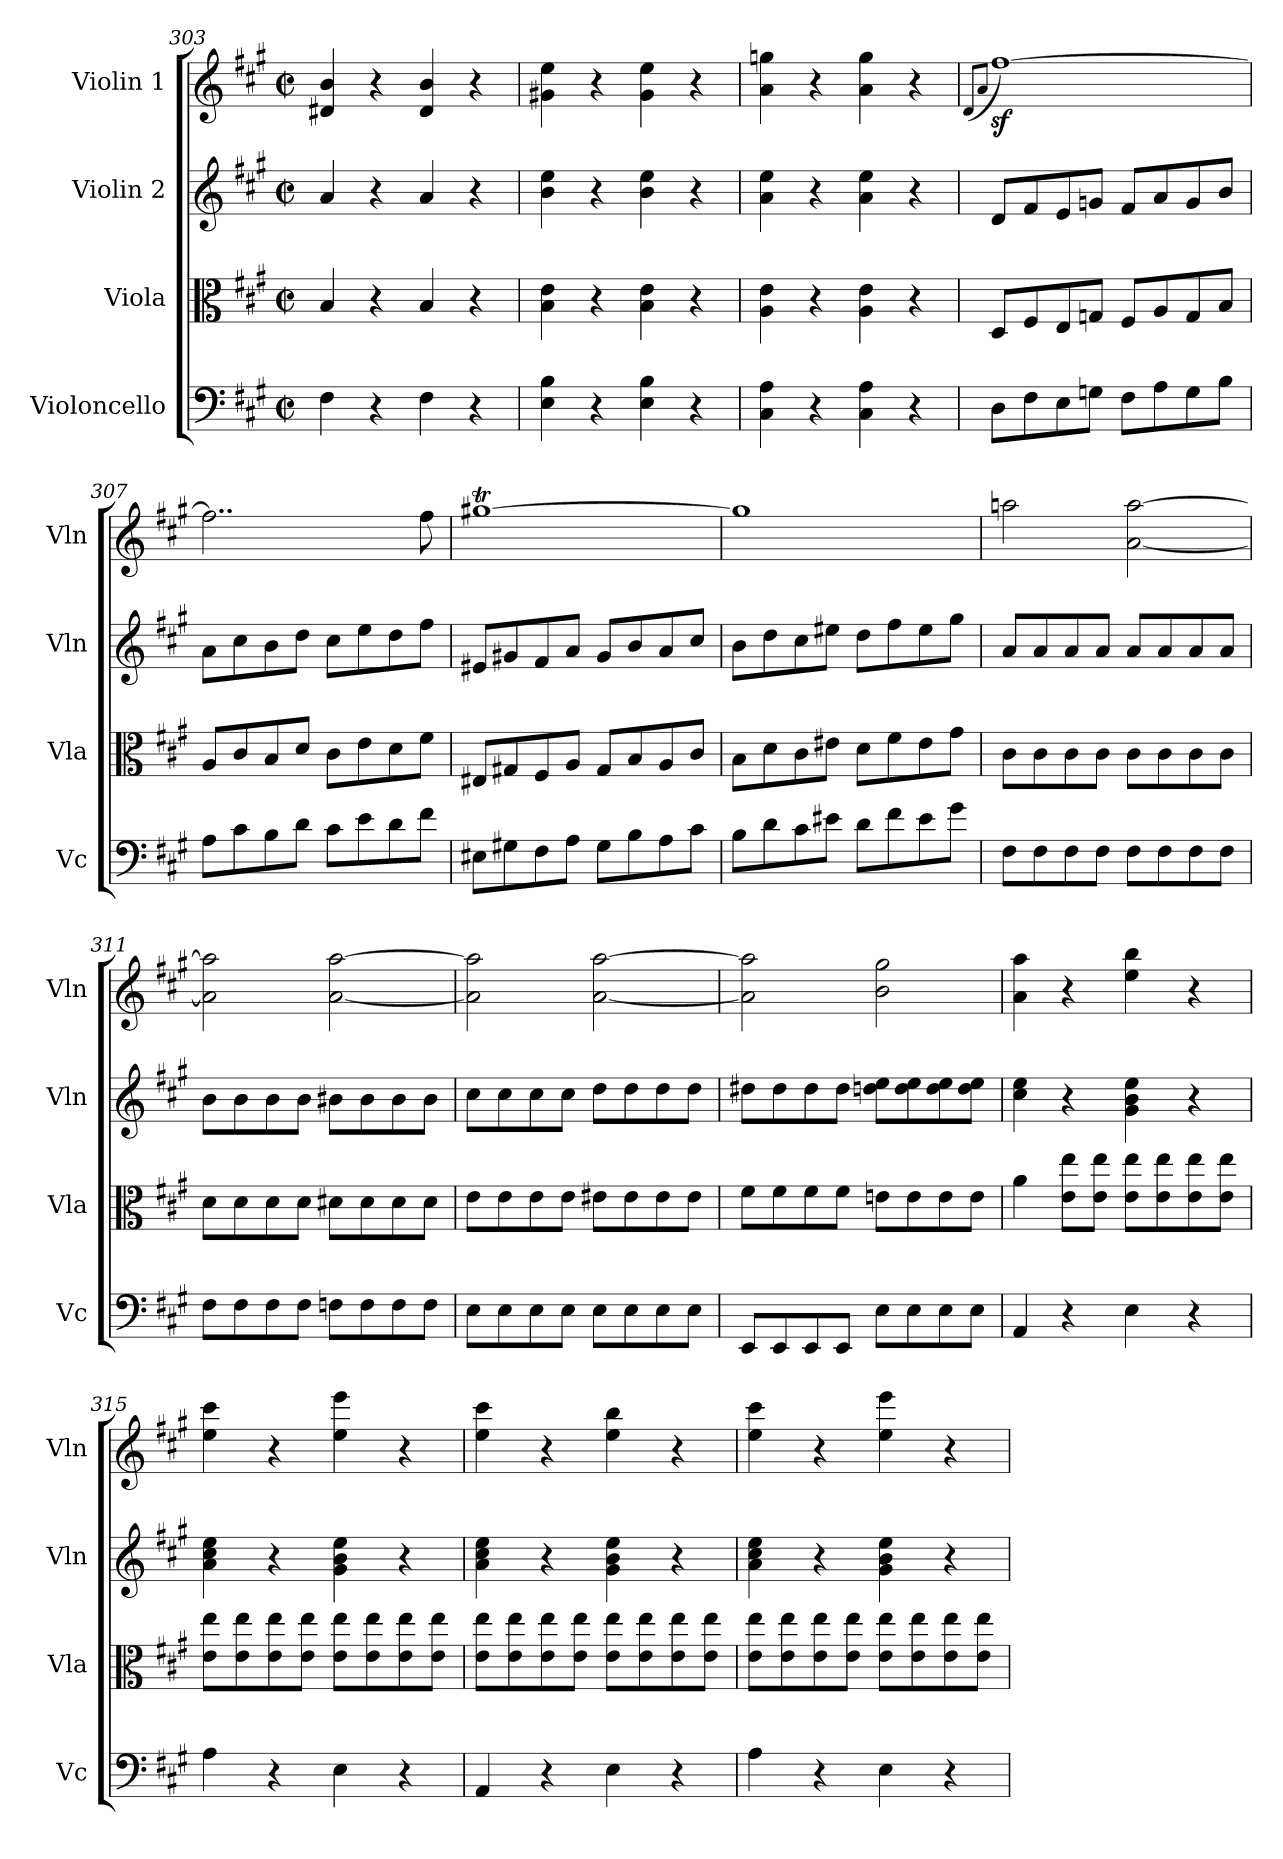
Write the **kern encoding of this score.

**kern	**kern	**kern	**kern
*part4	*part3	*part2	*part1
*staff4	*staff3	*staff2	*staff1
*I"Violoncello	*I"Viola	*I"Violin 2	*I"Violin 1
*I'Vc	*I'Vla	*I'Vln	*I'Vln
*clefF4	*clefC3	*clefG2	*clefG2
*k[f#c#g#]	*k[f#c#g#]	*k[f#c#g#]	*k[f#c#g#]
*M2/2	*M2/2	*M2/2	*M2/2
*met(c|)	*met(c|)	*met(c|)	*met(c|)
=303	=303	=303	=303
4F#\	4B/	4a/	4d#X/ 4b/
4r	4r	4r	4r
4F#\	4B/	4a/	4d#/ 4b/
4r	4r	4r	4r
=304	=304	=304	=304
4E\ 4B\	4B\ 4e\	4b\ 4ee\	4g#X\ 4ee\
4r	4r	4r	4r
4E\ 4B\	4B\ 4e\	4b\ 4ee\	4g#\ 4ee\
4r	4r	4r	4r
!!LO:LB:g=z
=305	=305	=305	=305
4C#\ 4A\	4A\ 4e\	4a\ 4ee\	4a\ 4ggn\
4r	4r	4r	4r
4C#\ 4A\	4A\ 4e\	4a\ 4ee\	4a\ 4gg\
4r	4r	4r	4r
!!LO:PB:g=z
=306	=306	=306	=306
.	.	.	(8qd/L
.	.	.	8qa/J
8D\L	8D/L	8d/L	[1ff#z<)
8F#\	8F#/	8f#/	.
8E\	8E/	8e/	.
8Gn\J	8Gn/J	8gn/J	.
8F#\L	8F#/L	8f#/L	.
8A\	8A/	8a/	.
8G\	8G/	8g/	.
8B\J	8B/J	8b/J	.
=307	=307	=307	=307
8A\L	8A/L	8a\L	2..ff#\]
8c#\	8c#/	8cc#\	.
8B\	8B/	8b\	.
8d\J	8d/J	8dd\J	.
8c#\L	8c#\L	8cc#\L	.
8e\	8e\	8ee\	.
8d\	8d\	8dd\	.
8f#\J	8f#\J	8ff#\J	8ff#\
=308	=308	=308	=308
8E#X\L	8E#X/L	8e#X/L	[1gg#Xt
8G#X\	8G#X/	8g#X/	.
8F#\	8F#/	8f#/	.
8A\J	8A/J	8a/J	.
8G#\L	8G#/L	8g#/L	.
8B\	8B/	8b/	.
8A\	8A/	8a/	.
8c#\J	8c#/J	8cc#/J	.
=309	=309	=309	=309
8B\L	8B\L	8b\L	1gg#]
8d\	8d\	8dd\	.
8c#\	8c#\	8cc#\	.
8e#X\J	8e#X\J	8ee#X\J	.
8d\L	8d\L	8dd\L	.
8f#\	8f#\	8ff#\	.
8e#\	8e#\	8ee#\	.
8g#\J	8g#\J	8gg#\J	.
=310	=310	=310	=310
8F#\L	8c#\L	8a/L	2aanTTT\
8F#\	8c#\	8a/	.
8F#\	8c#\	8a/	.
8F#\J	8c#\J	8a/J	.
8F#\L	8c#\L	8a/L	[2a\ [2aa\
8F#\	8c#\	8a/	.
8F#\	8c#\	8a/	.
8F#\J	8c#\J	8a/J	.
!!LO:LB:g=z
=311	=311	=311	=311
8F#\L	8d\L	8b\L	2a\] 2aa\]
8F#\	8d\	8b\	.
8F#\	8d\	8b\	.
8F#\J	8d\J	8b\J	.
8Fn\L	8d#X\L	8b#X\L	[2a\ [2aa\
8F\	8d#\	8b#\	.
8F\	8d#\	8b#\	.
8F\J	8d#\J	8b#\J	.
=312	=312	=312	=312
8E\L	8e\L	8cc#\L	2a\] 2aa\]
8E\	8e\	8cc#\	.
8E\	8e\	8cc#\	.
8E\J	8e\J	8cc#\J	.
8E\L	8e#X\L	8dd\L	[2a\ [2aa\
8E\	8e#\	8dd\	.
8E\	8e#\	8dd\	.
8E\J	8e#\J	8dd\J	.
!!LO:LB:g=z
=313	=313	=313	=313
8EE/L	8f#\L	8dd#X\L	2a\] 2aa\]
8EE/	8f#\	8dd#\	.
8EE/	8f#\	8dd#\	.
8EE/J	8f#\J	8dd#\J	.
8E\L	8en\L	8ddn\ 8ee\L	2b\ 2gg#\
8E\	8e\	8dd\ 8ee\	.
8E\	8e\	8dd\ 8ee\	.
8E\J	8e\J	8dd\ 8ee\J	.
=314	=314	=314	=314
4AA/	4a\	4cc#\ 4ee\	4a\ 4aa\
4r	8e\ 8ee\L	4r	4r
.	8e\ 8ee\J	.	.
4E\	8e\ 8ee\L	4g#\ 4b\ 4ee\	4ee\ 4bb\
.	8e\ 8ee\	.	.
4r	8e\ 8ee\	4r	4r
.	8e\ 8ee\J	.	.
=315	=315	=315	=315
4A\	8e\ 8ee\L	4a\ 4cc#\ 4ee\	4ee\ 4ccc#\
.	8e\ 8ee\	.	.
4r	8e\ 8ee\	4r	4r
.	8e\ 8ee\J	.	.
4E\	8e\ 8ee\L	4g#\ 4b\ 4ee\	4ee\ 4eee\
.	8e\ 8ee\	.	.
4r	8e\ 8ee\	4r	4r
.	8e\ 8ee\J	.	.
=316	=316	=316	=316
4AA/	8e\ 8ee\L	4a\ 4cc#\ 4ee\	4ee\ 4ccc#\
.	8e\ 8ee\	.	.
4r	8e\ 8ee\	4r	4r
.	8e\ 8ee\J	.	.
4E\	8e\ 8ee\L	4g#\ 4b\ 4ee\	4ee\ 4bb\
.	8e\ 8ee\	.	.
4r	8e\ 8ee\	4r	4r
.	8e\ 8ee\J	.	.
=317	=317	=317	=317
4A\	8e\ 8ee\L	4a\ 4cc#\ 4ee\	4ee\ 4ccc#\
.	8e\ 8ee\	.	.
4r	8e\ 8ee\	4r	4r
.	8e\ 8ee\J	.	.
4E\	8e\ 8ee\L	4g#\ 4b\ 4ee\	4ee\ 4eee\
.	8e\ 8ee\	.	.
4r	8e\ 8ee\	4r	4r
.	8e\ 8ee\J	.	.
=	=	=	=
*-	*-	*-	*-
